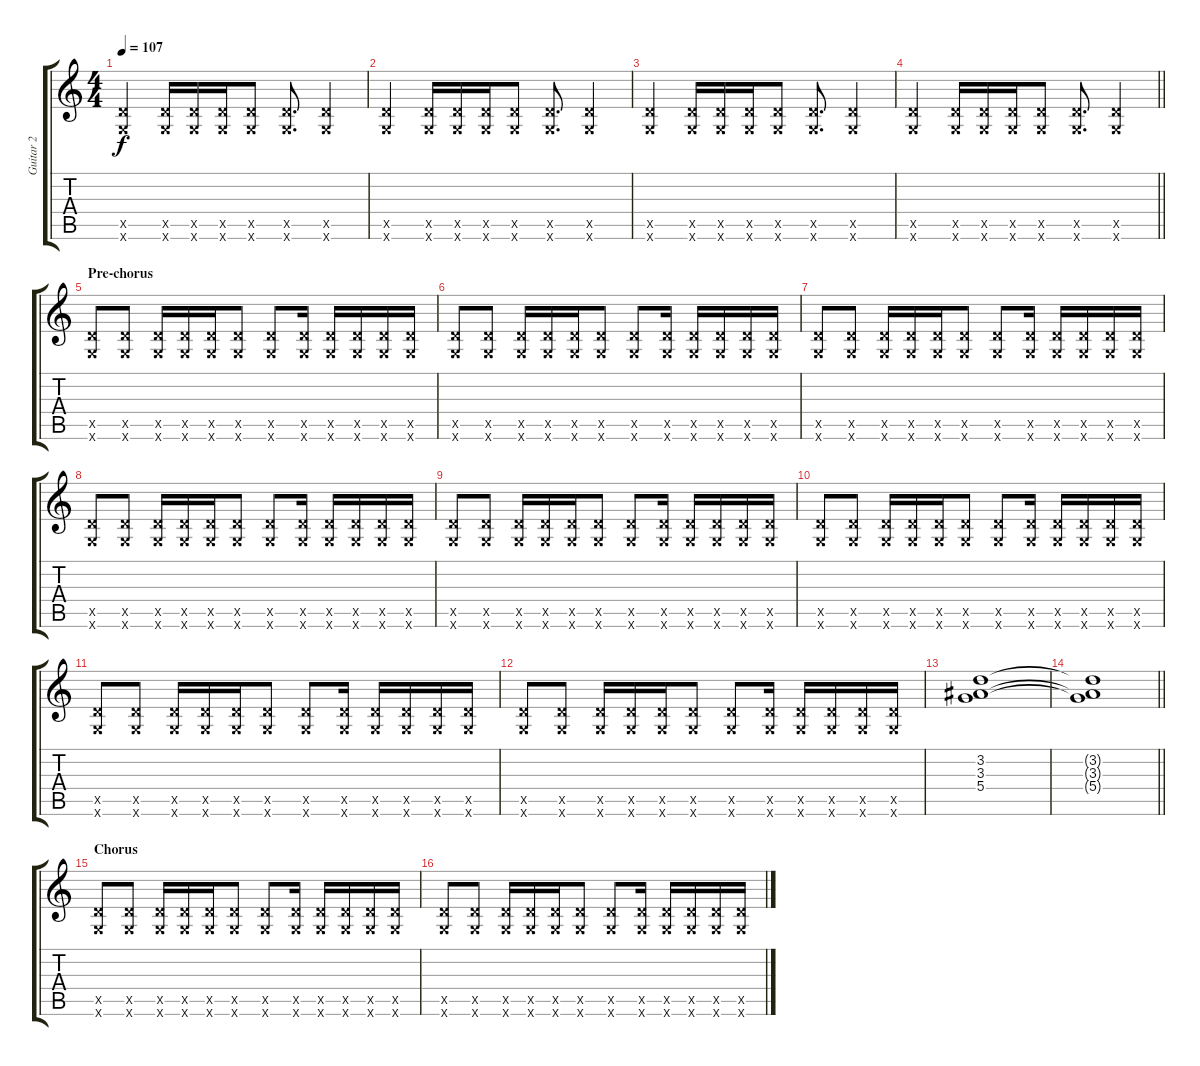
\track ("Guitar 2" "Guitar 2") {instrument electricguitarmuted}
\staff {score tabs}
\tuning (E4 B3 G3 D3 A2 E2) {hide}
\ts (4 4)
\tempo 107
\clef g2
\ks c
(5.5{x} 3.6{x}).4{dy f} (5.5{x} 3.6{x}).16 (5.5{x} 3.6{x}).16 (5.5{x} 3.6{x}).16 (5.5{x} 3.6{x}).8 (5.5{x} 3.6{x}).8{d} (5.5{x} 3.6{x}).4 |
(5.5{x} 3.6{x}).4 (5.5{x} 3.6{x}).16 (5.5{x} 3.6{x}).16 (5.5{x} 3.6{x}).16 (5.5{x} 3.6{x}).8 (5.5{x} 3.6{x}).8{d} (5.5{x} 3.6{x}).4 |
(5.5{x} 3.6{x}).4 (5.5{x} 3.6{x}).16 (5.5{x} 3.6{x}).16 (5.5{x} 3.6{x}).16 (5.5{x} 3.6{x}).8 (5.5{x} 3.6{x}).8{d} (5.5{x} 3.6{x}).4 |
\barLineRight lightlight
(5.5{x} 3.6{x}).4 (5.5{x} 3.6{x}).16 (5.5{x} 3.6{x}).16 (5.5{x} 3.6{x}).16 (5.5{x} 3.6{x}).8 (5.5{x} 3.6{x}).8{d} (5.5{x} 3.6{x}).4 |
\section ("" "Pre-chorus")
(5.5{x} 3.6{x}).8 (5.5{x} 3.6{x}).8 (5.5{x} 3.6{x}).16 (5.5{x} 3.6{x}).16 (5.5{x} 3.6{x}).16 (5.5{x} 3.6{x}).8 (5.5{x} 3.6{x}).8 (5.5{x} 3.6{x}).16 (5.5{x} 3.6{x}).16 (5.5{x} 3.6{x}).16 (5.5{x} 3.6{x}).16 (5.5{x} 3.6{x}).16 |
(5.5{x} 3.6{x}).8 (5.5{x} 3.6{x}).8 (5.5{x} 3.6{x}).16 (5.5{x} 3.6{x}).16 (5.5{x} 3.6{x}).16 (5.5{x} 3.6{x}).8 (5.5{x} 3.6{x}).8 (5.5{x} 3.6{x}).16 (5.5{x} 3.6{x}).16 (5.5{x} 3.6{x}).16 (5.5{x} 3.6{x}).16 (5.5{x} 3.6{x}).16 |
(5.5{x} 3.6{x}).8 (5.5{x} 3.6{x}).8 (5.5{x} 3.6{x}).16 (5.5{x} 3.6{x}).16 (5.5{x} 3.6{x}).16 (5.5{x} 3.6{x}).8 (5.5{x} 3.6{x}).8 (5.5{x} 3.6{x}).16 (5.5{x} 3.6{x}).16 (5.5{x} 3.6{x}).16 (5.5{x} 3.6{x}).16 (5.5{x} 3.6{x}).16 |
(5.5{x} 3.6{x}).8 (5.5{x} 3.6{x}).8 (5.5{x} 3.6{x}).16 (5.5{x} 3.6{x}).16 (5.5{x} 3.6{x}).16 (5.5{x} 3.6{x}).8 (5.5{x} 3.6{x}).8 (5.5{x} 3.6{x}).16 (5.5{x} 3.6{x}).16 (5.5{x} 3.6{x}).16 (5.5{x} 3.6{x}).16 (5.5{x} 3.6{x}).16 |
(5.5{x} 3.6{x}).8 (5.5{x} 3.6{x}).8 (5.5{x} 3.6{x}).16 (5.5{x} 3.6{x}).16 (5.5{x} 3.6{x}).16 (5.5{x} 3.6{x}).8 (5.5{x} 3.6{x}).8 (5.5{x} 3.6{x}).16 (5.5{x} 3.6{x}).16 (5.5{x} 3.6{x}).16 (5.5{x} 3.6{x}).16 (5.5{x} 3.6{x}).16 |
(5.5{x} 3.6{x}).8 (5.5{x} 3.6{x}).8 (5.5{x} 3.6{x}).16 (5.5{x} 3.6{x}).16 (5.5{x} 3.6{x}).16 (5.5{x} 3.6{x}).8 (5.5{x} 3.6{x}).8 (5.5{x} 3.6{x}).16 (5.5{x} 3.6{x}).16 (5.5{x} 3.6{x}).16 (5.5{x} 3.6{x}).16 (5.5{x} 3.6{x}).16 |
(5.5{x} 3.6{x}).8 (5.5{x} 3.6{x}).8 (5.5{x} 3.6{x}).16 (5.5{x} 3.6{x}).16 (5.5{x} 3.6{x}).16 (5.5{x} 3.6{x}).8 (5.5{x} 3.6{x}).8 (5.5{x} 3.6{x}).16 (5.5{x} 3.6{x}).16 (5.5{x} 3.6{x}).16 (5.5{x} 3.6{x}).16 (5.5{x} 3.6{x}).16 |
(5.5{x} 3.6{x}).8 (5.5{x} 3.6{x}).8 (5.5{x} 3.6{x}).16 (5.5{x} 3.6{x}).16 (5.5{x} 3.6{x}).16 (5.5{x} 3.6{x}).8 (5.5{x} 3.6{x}).8 (5.5{x} 3.6{x}).16 (5.5{x} 3.6{x}).16 (5.5{x} 3.6{x}).16 (5.5{x} 3.6{x}).16 (5.5{x} 3.6{x}).16 |
(3.2 3.3 5.4).1{volume 8 instrument distortionguitar} |
\barLineRight lightlight
(3.2{t} 3.3{t} 5.4{t}).1{volume 0} |
\section ("" "Chorus")
(5.5{x} 3.6{x}).8{volume 13 instrument electricguitarmuted} (5.5{x} 3.6{x}).8 (5.5{x} 3.6{x}).16 (5.5{x} 3.6{x}).16 (5.5{x} 3.6{x}).16 (5.5{x} 3.6{x}).8 (5.5{x} 3.6{x}).8 (5.5{x} 3.6{x}).16 (5.5{x} 3.6{x}).16 (5.5{x} 3.6{x}).16 (5.5{x} 3.6{x}).16 (5.5{x} 3.6{x}).16 |
(5.5{x} 3.6{x}).8 (5.5{x} 3.6{x}).8 (5.5{x} 3.6{x}).16 (5.5{x} 3.6{x}).16 (5.5{x} 3.6{x}).16 (5.5{x} 3.6{x}).8 (5.5{x} 3.6{x}).8 (5.5{x} 3.6{x}).16 (5.5{x} 3.6{x}).16 (5.5{x} 3.6{x}).16 (5.5{x} 3.6{x}).16 (5.5{x} 3.6{x}).16
